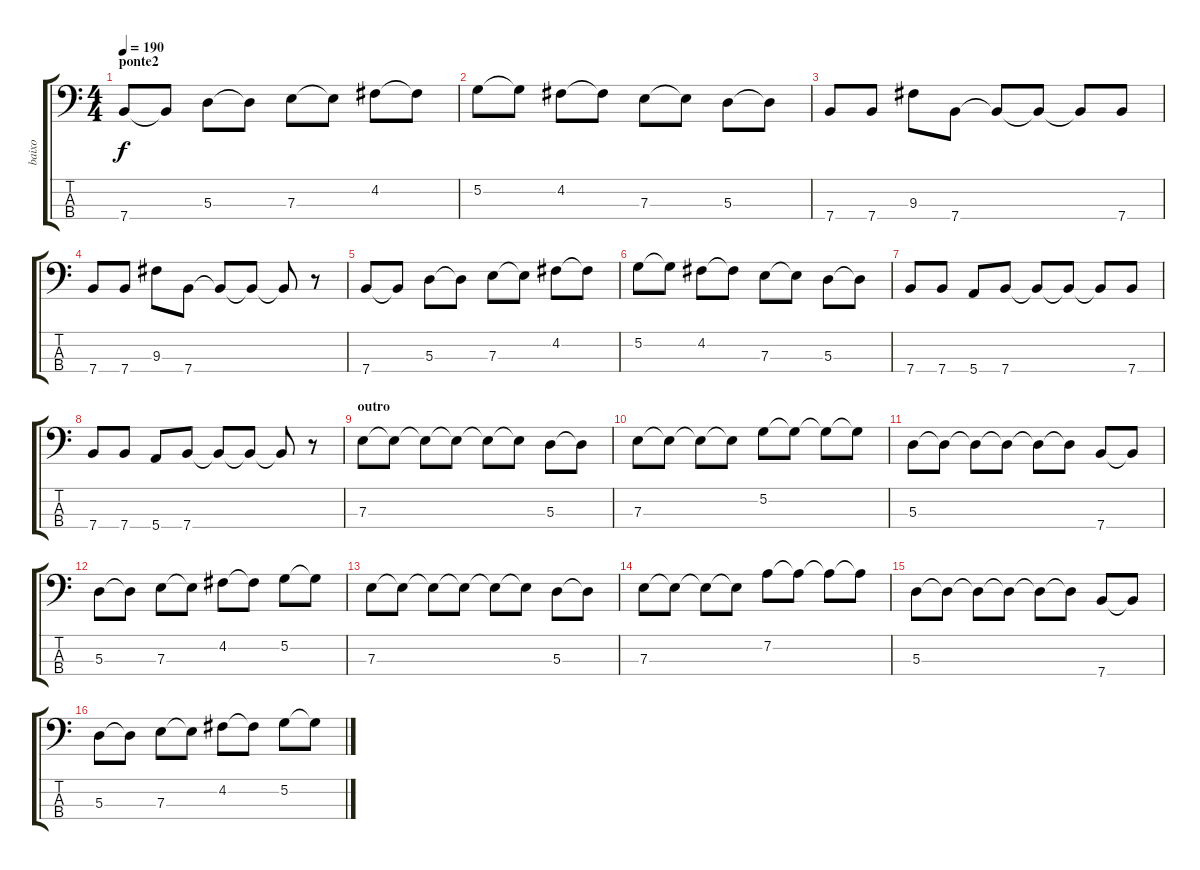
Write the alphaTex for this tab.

\track ("baixo" "baixo") {instrument electricbassfinger}
\staff {score tabs}
\tuning (G2 D2 A1 E1) {hide}
\ts (4 4)
\section ("" "ponte2")
\tempo 190
\clef f4
\ks c
7.4.8{dy f} 7.4{t}.8 5.3.8 5.3{t}.8 7.3.8 7.3{t}.8 4.2.8 4.2{t}.8 |
5.2.8 5.2{t}.8 4.2.8 4.2{t}.8 7.3.8 7.3{t}.8 5.3.8 5.3{t}.8 |
7.4.8 7.4.8 9.3.8 7.4.8 7.4{t}.8 7.4{t}.8 7.4{t}.8 7.4.8 |
7.4.8 7.4.8 9.3.8 7.4.8 7.4{t}.8 7.4{t}.8 7.4{t}.8 r.8 |
7.4.8 7.4{t}.8 5.3.8 5.3{t}.8 7.3.8 7.3{t}.8 4.2.8 4.2{t}.8 |
5.2.8 5.2{t}.8 4.2.8 4.2{t}.8 7.3.8 7.3{t}.8 5.3.8 5.3{t}.8 |
7.4.8 7.4.8 5.4.8 7.4.8 7.4{t}.8 7.4{t}.8 7.4{t}.8 7.4.8 |
7.4.8 7.4.8 5.4.8 7.4.8 7.4{t}.8 7.4{t}.8 7.4{t}.8 r.8 |
\section ("" "outro")
7.3.8 7.3{t}.8 7.3{t}.8 7.3{t}.8 7.3{t}.8 7.3{t}.8 5.3.8 5.3{t}.8 |
7.3.8 7.3{t}.8 7.3{t}.8 7.3{t}.8 5.2.8 5.2{t}.8 5.2{t}.8 5.2{t}.8 |
5.3.8 5.3{t}.8 5.3{t}.8 5.3{t}.8 5.3{t}.8 5.3{t}.8 7.4.8 7.4{t}.8 |
5.3.8 5.3{t}.8 7.3.8 7.3{t}.8 4.2.8 4.2{t}.8 5.2.8 5.2{t}.8 |
7.3.8 7.3{t}.8 7.3{t}.8 7.3{t}.8 7.3{t}.8 7.3{t}.8 5.3.8 5.3{t}.8 |
7.3.8 7.3{t}.8 7.3{t}.8 7.3{t}.8 7.2.8 7.2{t}.8 7.2{t}.8 7.2{t}.8 |
5.3.8 5.3{t}.8 5.3{t}.8 5.3{t}.8 5.3{t}.8 5.3{t}.8 7.4.8 7.4{t}.8 |
5.3.8 5.3{t}.8 7.3.8 7.3{t}.8 4.2.8 4.2{t}.8 5.2.8 5.2{t}.8
